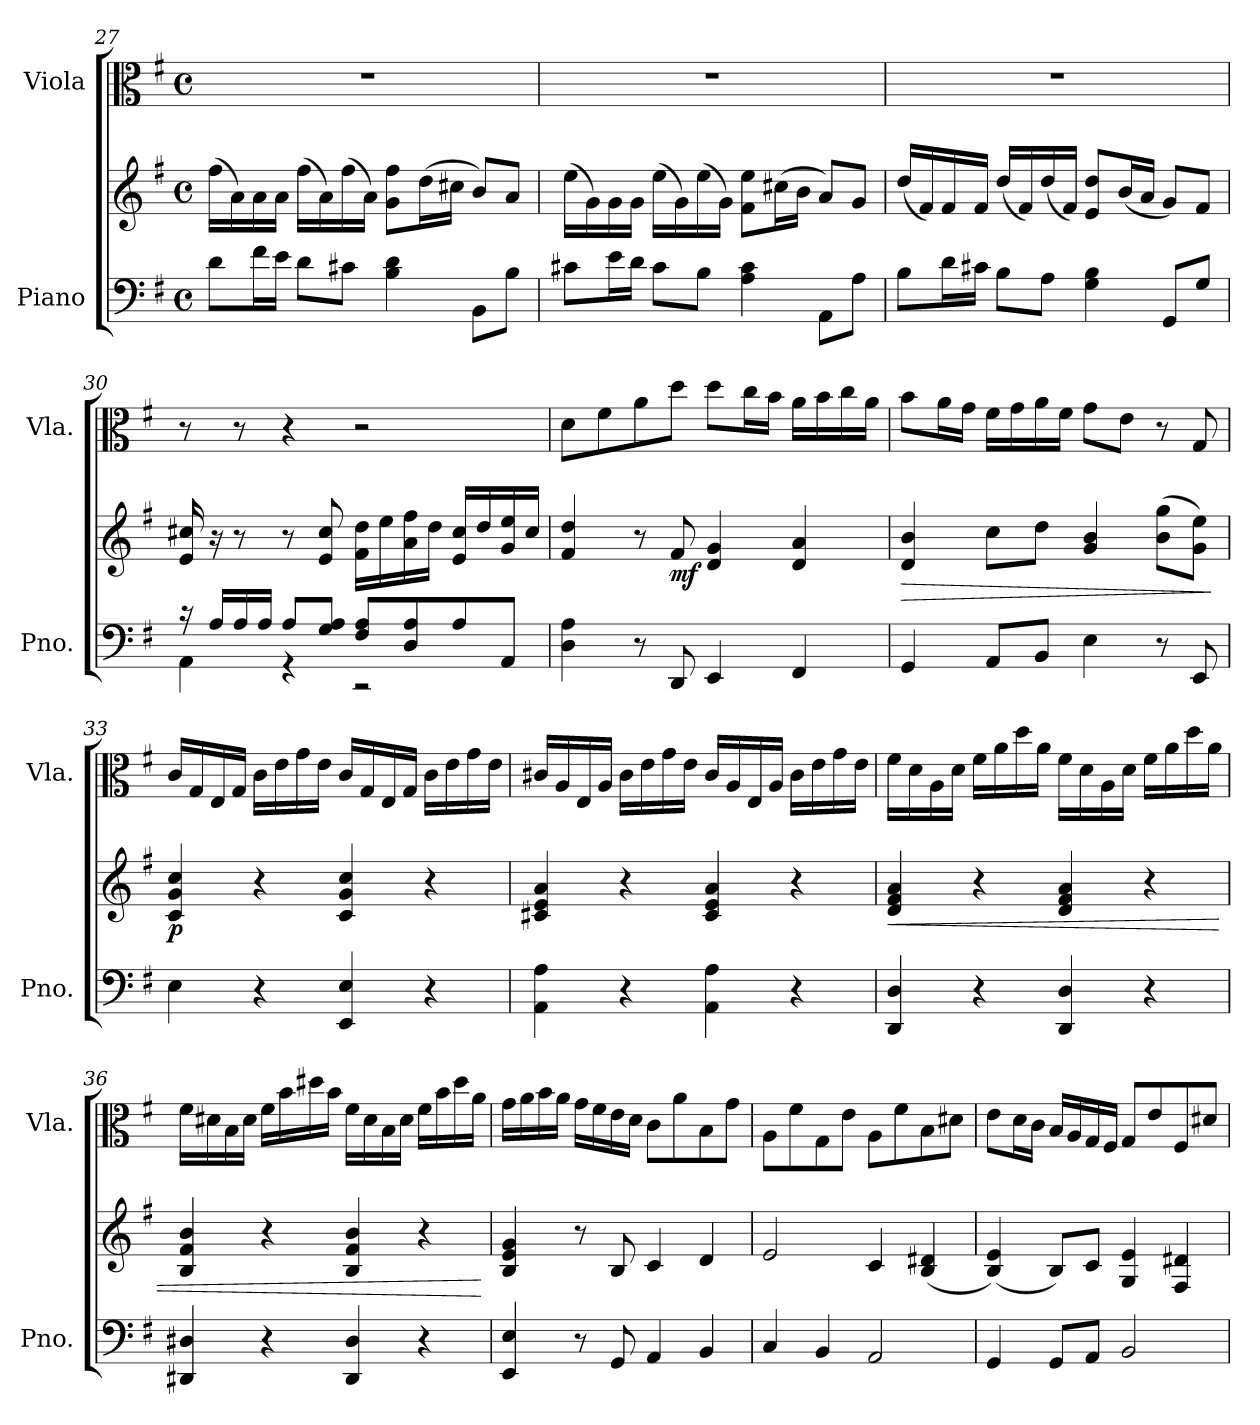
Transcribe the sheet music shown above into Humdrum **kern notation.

**kern	**kern	**dynam	**kern
*part2	*part2	*part2	*part1
*staff3	*staff2	*staff2/3	*staff1
*I"Piano	*	*	*I"Viola
*I'Pno.	*	*	*I'Vla.
*clefF4	*clefG2	*	*clefC3
*k[f#]	*k[f#]	*	*k[f#]
*M4/4	*M4/4	*	*M4/4
*met(c)	*met(c)	*	*met(c)
=27	=27	=27	=27
8d\L	(16ff#\LL	.	1r
.	16a\)	.	.
16f#\L	16a\	.	.
16e\JJ	16a\JJ	.	.
8d\L	(16ff#\LL	.	.
.	16a\)	.	.
8c#X\J	(16ff#\	.	.
.	16a\JJ)	.	.
4B\ 4d\	8g\ 8ff#\L	.	.
.	(16dd\L	.	.
.	16cc#X\JJ	.	.
8BB\L	8b/L)	.	.
8B\J	8a/J	.	.
!!LO:LB:g=z
=28	=28	=28	=28
8c#X\L	(16ee\LL	.	1r
.	16g\)	.	.
16e\L	16g\	.	.
16d\JJ	16g\JJ	.	.
8c#\L	(16ee\LL	.	.
.	16g\)	.	.
8B\J	(16ee\	.	.
.	16g\JJ)	.	.
4A\ 4c#\	8f#\ 8ee\L	.	.
.	(16cc#X\L	.	.
.	16b\JJ	.	.
8AA\L	8a/L)	.	.
8A\J	8g/J	.	.
=29	=29	=29	=29
8B\L	(16dd/LL	.	1r
.	16f#/)	.	.
16d\L	16f#/	.	.
16c#X\JJ	16f#/JJ	.	.
8B\L	(16dd/LL	.	.
.	16f#/)	.	.
8A\J	(16dd/	.	.
.	16f#/JJ)	.	.
4G\ 4B\	8e/ 8dd/L	.	.
.	(16b/L	.	.
.	16a/JJ	.	.
8GG/L	8g/L)	.	.
8G/J	8f#/J	.	.
!!LO:PB:g=z
=30	=30	=30	=30
*^	*	*	*
16r	4AA\	16e/ 16cc#X/	.	8r
16A/LL	.	16r	.	.
16A/	.	8r	.	8r
16A/JJ	.	.	.	.
8A/L	4r	8r	.	4r
8G/ 8A/J	.	8e/ 8cc#/	.	.
8F#/ 8A/L	2r	16f#\ 16dd\LL	.	2r
.	.	16ee\	.	.
8D/ 8A/	.	16a\ 16ff#\	.	.
.	.	16dd\JJ	.	.
8A/	.	16e/ 16cc#/LL	.	.
.	.	16dd/	.	.
8AA/J	.	16g/ 16ee/	.	.
.	.	16cc#/JJ	.	.
*v	*v	*	*	*
=31	=31	=31	=31
4D\ 4A\	4f#/ 4dd/	.	8d\L
.	.	.	8f#\
8r	8r	.	8a\
!	!	!LO:DY:b	!
8DD/	8f#/	mf	8dd\J
4EE/	4d/ 4g/	.	8dd\L
.	.	.	16cc\L
.	.	.	16b\JJ
4FF#/	4d/ 4a/	.	16a\LL
.	.	.	16b\
.	.	.	16cc\
.	.	.	16a\JJ
=32	=32	=32	=32
!	!	!LO:HP:b	!
4GG/	4d/ 4b/	>	8b\L
.	.	.	16a\L
.	.	.	16g\JJ
8AA/L	8cc\L	.	16f#\LL
.	.	.	16g\
8BB/J	8dd\J	.	16a\
.	.	.	16f#\JJ
4E\	4g/ 4b/	.	8g\L
.	.	.	8e\J
8r	(8b\ 8gg\L	.	8r
8EE/	8g\ 8ee\J)	.	8G/
.	.	]	.
!!LO:LB:g=z
=33	=33	=33	=33
!	!	!LO:DY:b	!
4E\	4c/ 4g/ 4cc/	p	16c/LL
.	.	.	16G/
.	.	.	16E/
.	.	.	16G/JJ
4r	4r	.	16c\LL
.	.	.	16e\
.	.	.	16g\
.	.	.	16e\JJ
4EE/ 4E/	4c/ 4g/ 4cc/	.	16c/LL
.	.	.	16G/
.	.	.	16E/
.	.	.	16G/JJ
4r	4r	.	16c\LL
.	.	.	16e\
.	.	.	16g\
.	.	.	16e\JJ
=34	=34	=34	=34
4AA\ 4A\	4c#X/ 4e/ 4a/	.	16c#X/LL
.	.	.	16A/
.	.	.	16E/
.	.	.	16A/JJ
4r	4r	.	16c#\LL
.	.	.	16e\
.	.	.	16g\
.	.	.	16e\JJ
4AA\ 4A\	4c#/ 4e/ 4a/	.	16c#/LL
.	.	.	16A/
.	.	.	16E/
.	.	.	16A/JJ
4r	4r	.	16c#\LL
.	.	.	16e\
.	.	.	16g\
.	.	.	16e\JJ
!!LO:LB:g=z
=35	=35	=35	=35
!	!	!LO:HP:b	!
4DD/ 4D/	4d/ 4f#/ 4a/	<	16f#\LL
.	.	.	16d\
.	.	.	16A\
.	.	.	16d\JJ
4r	4r	.	16f#\LL
.	.	.	16a\
.	.	.	16dd\
.	.	.	16a\JJ
4DD/ 4D/	4d/ 4f#/ 4a/	.	16f#\LL
.	.	.	16d\
.	.	.	16A\
.	.	.	16d\JJ
4r	4r	.	16f#\LL
.	.	.	16a\
.	.	.	16dd\
.	.	.	16a\JJ
=36	=36	=36	=36
4DD#X/ 4D#X/	4B/ 4f#/ 4b/	.	16f#\LL
.	.	.	16d#X\
.	.	.	16B\
.	.	.	16d#\JJ
4r	4r	.	16f#\LL
.	.	.	16b\
.	.	.	16dd#X\
.	.	.	16b\JJ
4DD#/ 4D#/	4B/ 4f#/ 4b/	.	16f#\LL
.	.	.	16d#\
.	.	.	16B\
.	.	.	16d#\JJ
4r	4r	.	16f#\LL
.	.	.	16b\
.	.	.	16dd#\
.	.	.	16a\JJ
.	.	[	.
!!LO:LB:g=z
=37	=37	=37	=37
4EE/ 4E/	4B/ 4e/ 4g/	.	16g\LL
.	.	.	16a\
.	.	.	16b\
.	.	.	16a\JJ
8r	8r	.	16g\LL
.	.	.	16f#\
8GG/	8B/	.	16e\
.	.	.	16d\JJ
4AA/	4c/	.	8c\L
.	.	.	8a\
4BB/	4d/	.	8B\
.	.	.	8g\J
=38	=38	=38	=38
4C/	2e/	.	8A\L
.	.	.	8f#\
4BB/	.	.	8G\
.	.	.	8e\J
2AA/	4c/	.	8A\L
.	.	.	8f#\
.	(4B/ 4d#X/	.	8B\
.	.	.	8d#X\J
=39	=39	=39	=39
4GG/	(4B/ 4e/)	.	8e\L
.	.	.	16d\L
.	.	.	16c\JJ
8GG/L	8B/L)	.	16B/LL
.	.	.	16A/
8AA/J	8c/J	.	16G/
.	.	.	16F#/JJ
2BB/	4G/ 4e/	.	8G/L
.	.	.	8e/
.	4F#/ 4d#X/	.	8F#/
.	.	.	8d#X/J
=	=	=	=
*-	*-	*-	*-
